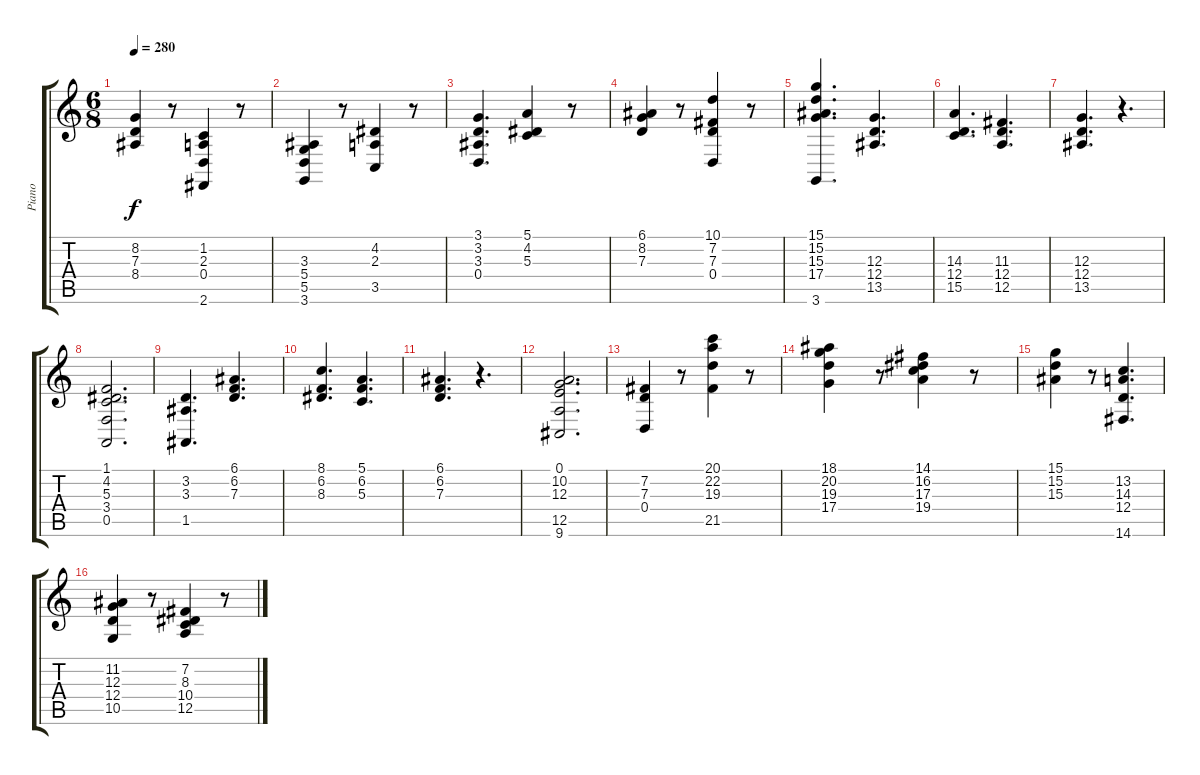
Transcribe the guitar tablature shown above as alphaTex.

\track ("Piano" "Piano") {instrument acousticgrandpiano}
\staff {score tabs}
\tuning (E4 B3 G3 D3 A2 E2) {hide}
\ts (6 8)
\tempo 280
\clef g2
\ks c
(8.2 7.3 8.4).4{dy f} r.8 (1.2 2.3 0.4 2.6).4 r.8 |
(3.3 5.4 5.5 3.6).4 r.8 (4.2 2.3 3.5).4 r.8 |
(3.1 3.2 3.3 0.4).4{d} (5.1 4.2 5.3).4 r.8 |
(6.1 8.2 7.3).4 r.8 (10.1 7.2 7.3 0.4).4 r.8 |
(15.1 15.2 15.3 17.4 3.6).4{d} (12.3 12.4 13.5).4{d} |
(14.3 12.4 15.5).4{d} (11.3 12.4 12.5).4{d} |
(12.3 12.4 13.5).4{d} r.4{d} |
(1.1 4.2 5.3 3.4 0.5).2{d} |
(3.2 3.3 1.5).4{d} (6.1 6.2 7.3).4{d} |
(8.1 6.2 8.3).4{d} (5.1 6.2 5.3).4{d} |
(6.1 6.2 7.3).4{d} r.4{d} |
(0.1 10.2 12.3 12.5 9.6).2{d} |
(7.2 7.3 0.4).4 r.8 (20.1 22.2 19.3 21.5).4 r.8 |
(18.1 20.2 19.3 17.4).4 r.8 (14.1 16.2 17.3 19.4).4 r.8 |
(15.1 15.2 15.3).4 r.8 (13.2 14.3 12.4 14.6).4{d} |
(11.2 12.3 12.4 10.5).4 r.8 (7.2 8.3 10.4 12.5).4 r.8
